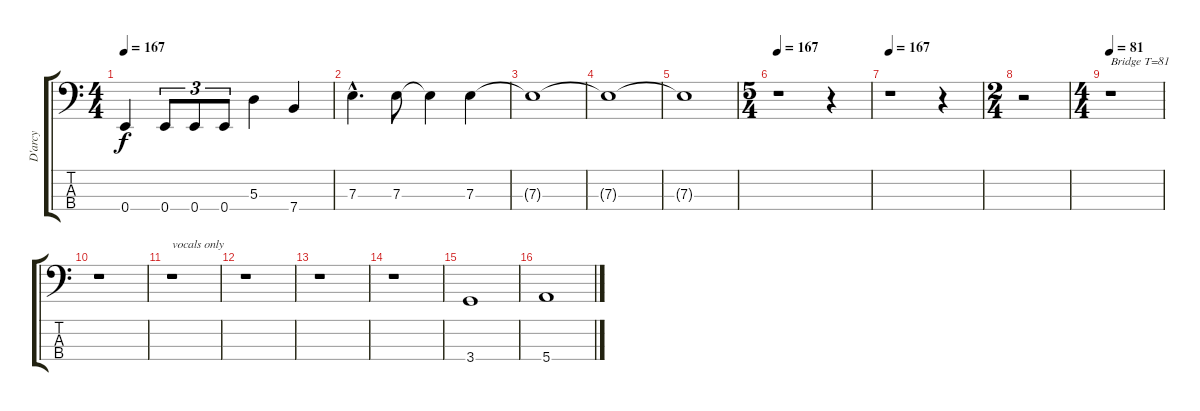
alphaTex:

\track ("D'arcy" "D'arcy") {instrument electricbassfinger}
\staff {score tabs}
\tuning (G2 D2 A1 E1) {hide}
\ts (4 4)
\tempo 167
\clef f4
\ks c
0.4.4{dy f} 0.4.8{tu (3 2)} 0.4.8{tu (3 2)} 0.4.8{tu (3 2)} 5.3.4 7.4.4 |
7.3{hac}.4{d} 7.3.8 7.3{t}.4 7.3.4 |
7.3{t}.1 |
7.3{t}.1 |
7.3{t}.1 |
\ts (5 4)
\tempo 167
r.1 r.4 |
\tempo 167
r.1 r.4 |
\ts (2 4)
r.2 |
\ts (4 4)
\tempo 81
r.1{txt "Bridge T=81"} |
r.1 |
r.1{txt "vocals only"} |
r.1 |
r.1 |
r.1 |
3.4.1 |
5.4.1
